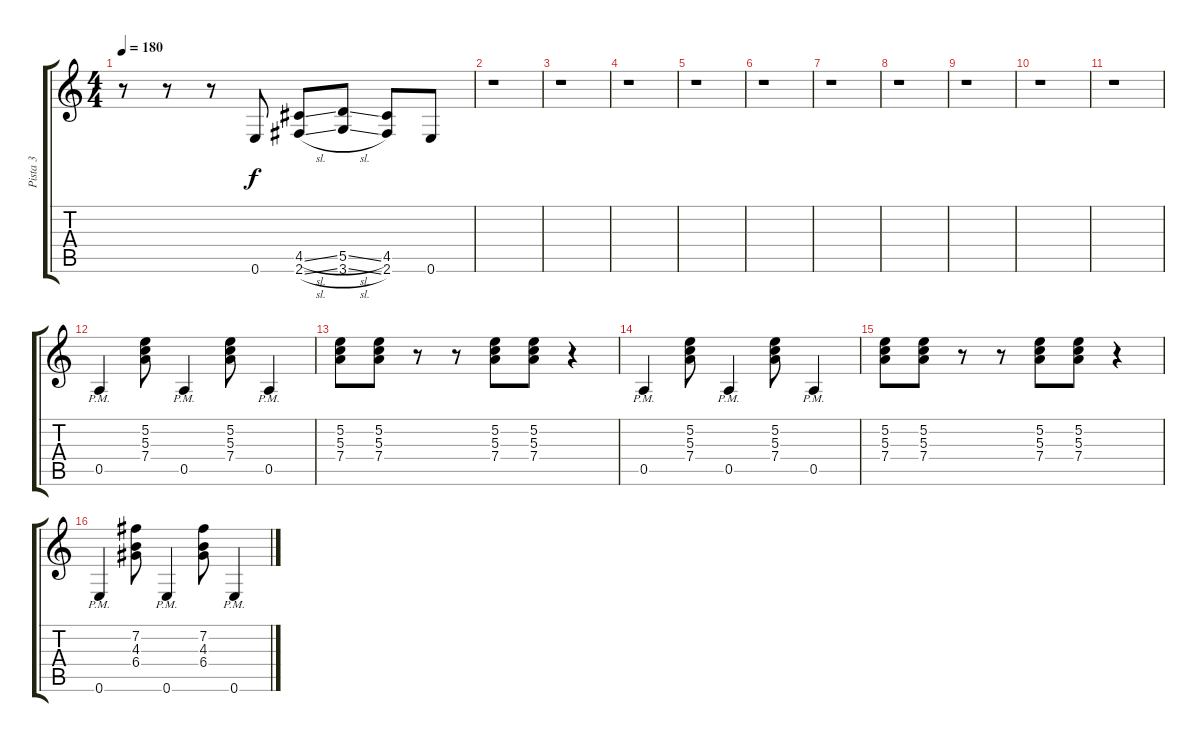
\track ("Pista 3" "Pista 3") {instrument distortionguitar}
\staff {score tabs}
\tuning (E4 B3 G3 D3 A2 E2) {hide}
\ts (4 4)
\tempo 180
\clef g2
\ks c
r.8{dy f instrument distortionguitar} r.8 r.8 0.6.8 (4.5{sl} 2.6{sl}).8 (5.5{sl} 3.6{sl}).8 (4.5 2.6).8 0.6.8 |
r.1 |
r.1 |
r.1 |
r.1 |
r.1 |
r.1 |
r.1 |
r.1 |
r.1 |
r.1 |
0.5{pm}.4 (5.2 5.3 7.4).8 0.5{pm}.4 (5.2 5.3 7.4).8 0.5{pm}.4 |
(5.2 5.3 7.4).8 (5.2 5.3 7.4).8 r.8 r.8 (5.2 5.3 7.4).8 (5.2 5.3 7.4).8 r.4 |
0.5{pm}.4 (5.2 5.3 7.4).8 0.5{pm}.4 (5.2 5.3 7.4).8 0.5{pm}.4 |
(5.2 5.3 7.4).8 (5.2 5.3 7.4).8 r.8 r.8 (5.2 5.3 7.4).8 (5.2 5.3 7.4).8 r.4 |
0.6{pm}.4 (7.2 4.3 6.4).8 0.6{pm}.4 (7.2 4.3 6.4).8 0.6{pm}.4
